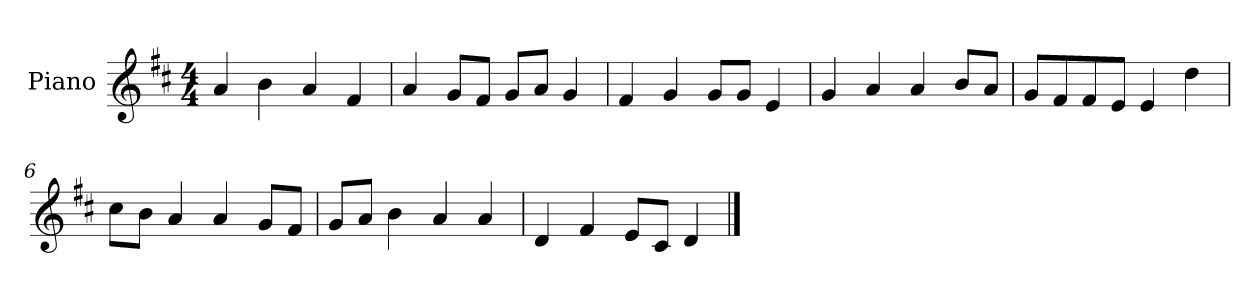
**kern
*part1
*staff1
*I"Piano
*I'P-no
*clefG2
*k[f#c#]
*M4/4
*MM90
=1
4a/
4b\
4a/
4f#/
=2
4a/
8g/L
8f#/J
8g/L
8a/J
4g/
=3
4f#/
4g/
8g/L
8g/J
4e/
=4
4g/
4a/
4a/
8b/L
8a/J
=5
8g/L
8f#/
8f#/
8e/J
4e/
4dd\
=6
8cc#\L
8b\J
4a/
4a/
8g/L
8f#/J
=7
8g/L
8a/J
4b\
4a/
4a/
!!LO:LB:g=z
=8
4d/
4f#/
8e/L
8c#/J
4d/
==
*-
